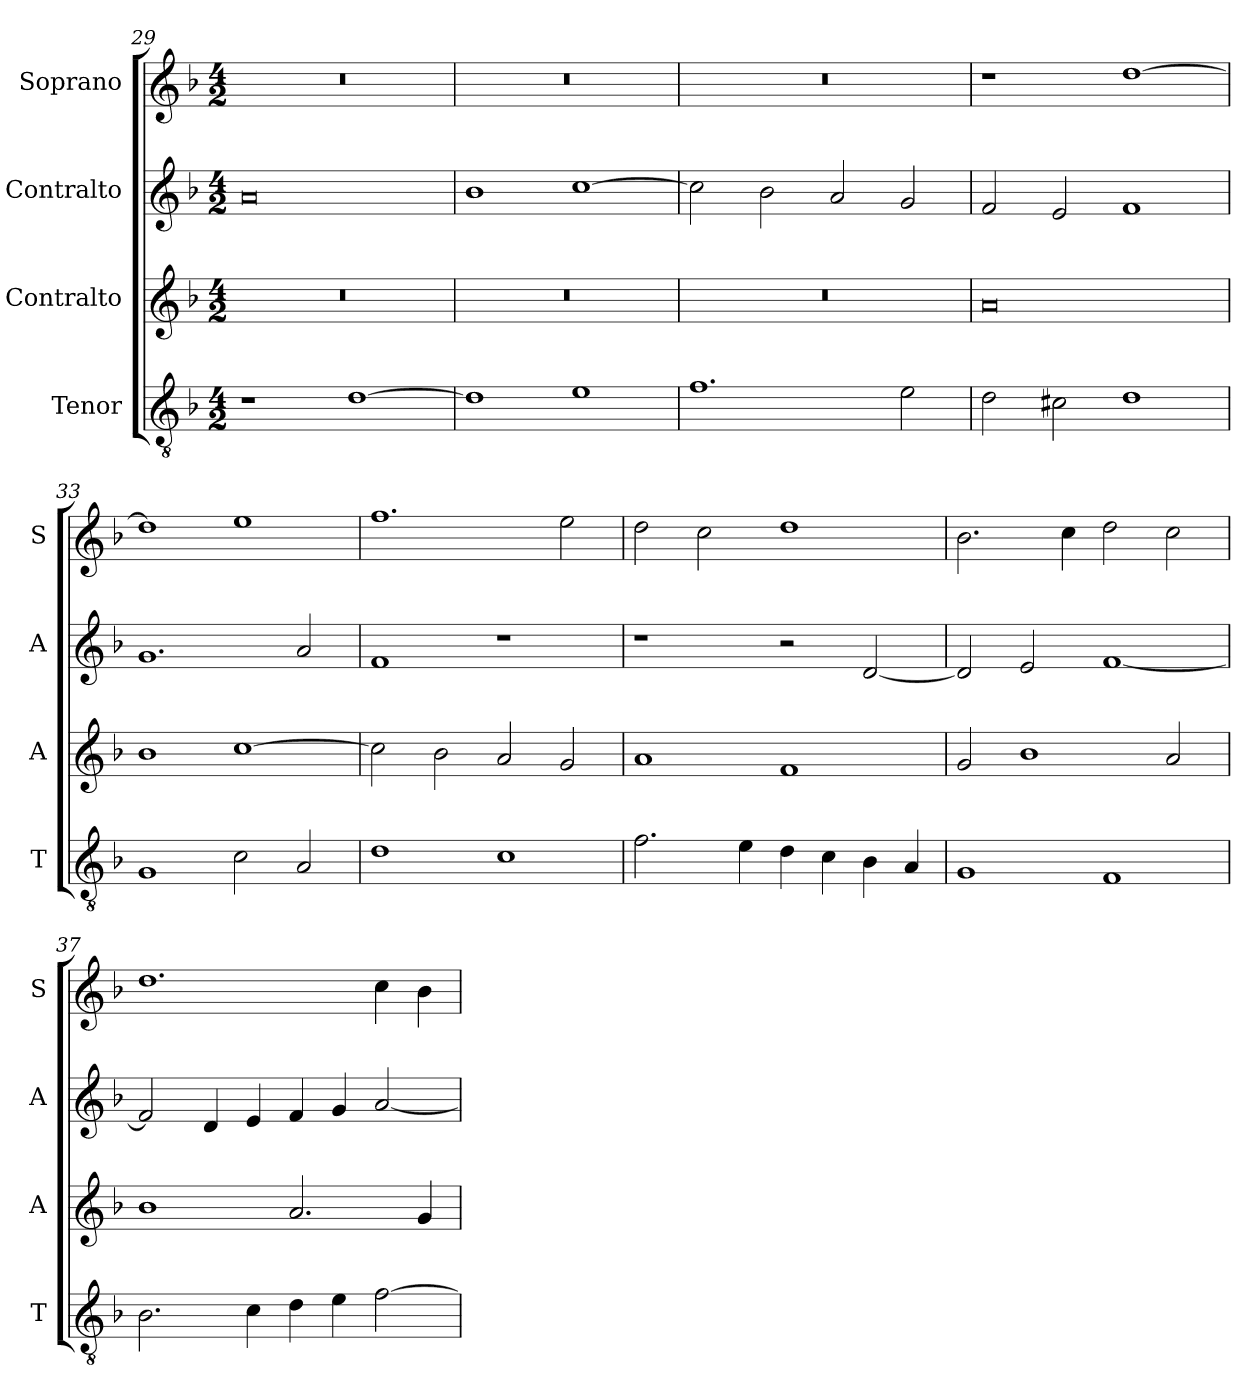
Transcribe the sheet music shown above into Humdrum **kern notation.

**kern	**kern	**kern	**kern
*part4	*part3	*part2	*part1
*staff4	*staff3	*staff2	*staff1
*I"Tenor	*I"Contralto	*I"Contralto	*I"Soprano
*I'T	*I'A	*I'A	*I'S
*clefGv2	*clefG2	*clefG2	*clefG2
*k[b-]	*k[b-]	*k[b-]	*k[b-]
*G:dor	*G:dor	*G:dor	*G:dor
*M4/2	*M4/2	*M4/2	*M4/2
=29	=29	=29	=29
1r	0r	0a	0r
[1d	.	.	.
=30	=30	=30	=30
1d]	0r	1b-	0r
1e	.	[1cc	.
=31	=31	=31	=31
1.f	0r	2cc]	0r
.	.	2b-	.
.	.	2a	.
2e	.	2g	.
=32	=32	=32	=32
2d	0a	2f	1r
2c#X	.	2e	.
1d	.	1f	[1dd
=33	=33	=33	=33
1G	1b-	1.g	1dd]
2c	[1cc	.	1ee
2A	.	2a	.
=34	=34	=34	=34
1d	2cc]	1f	1.ff
.	2b-	.	.
1c	2a	1r	.
.	2g	.	2ee
=35	=35	=35	=35
2.f	1a	1r	2dd
.	.	.	2cc
4e	.	.	.
4d	1f	2r	1dd
4c	.	.	.
4B-	.	[2d	.
4A	.	.	.
=36	=36	=36	=36
1G	2g	2d]	2.b-
.	1b-	2e	.
.	.	.	4cc
1F	.	[1f	2dd
.	2a	.	2cc
=37	=37	=37	=37
2.B-	1b-	2f]	1.dd
.	.	4d	.
4c	.	4e	.
4d	2.a	4f	.
4e	.	4g	.
[2f	.	[2a	4cc
.	4g	.	4b-
=	=	=	=
*-	*-	*-	*-
